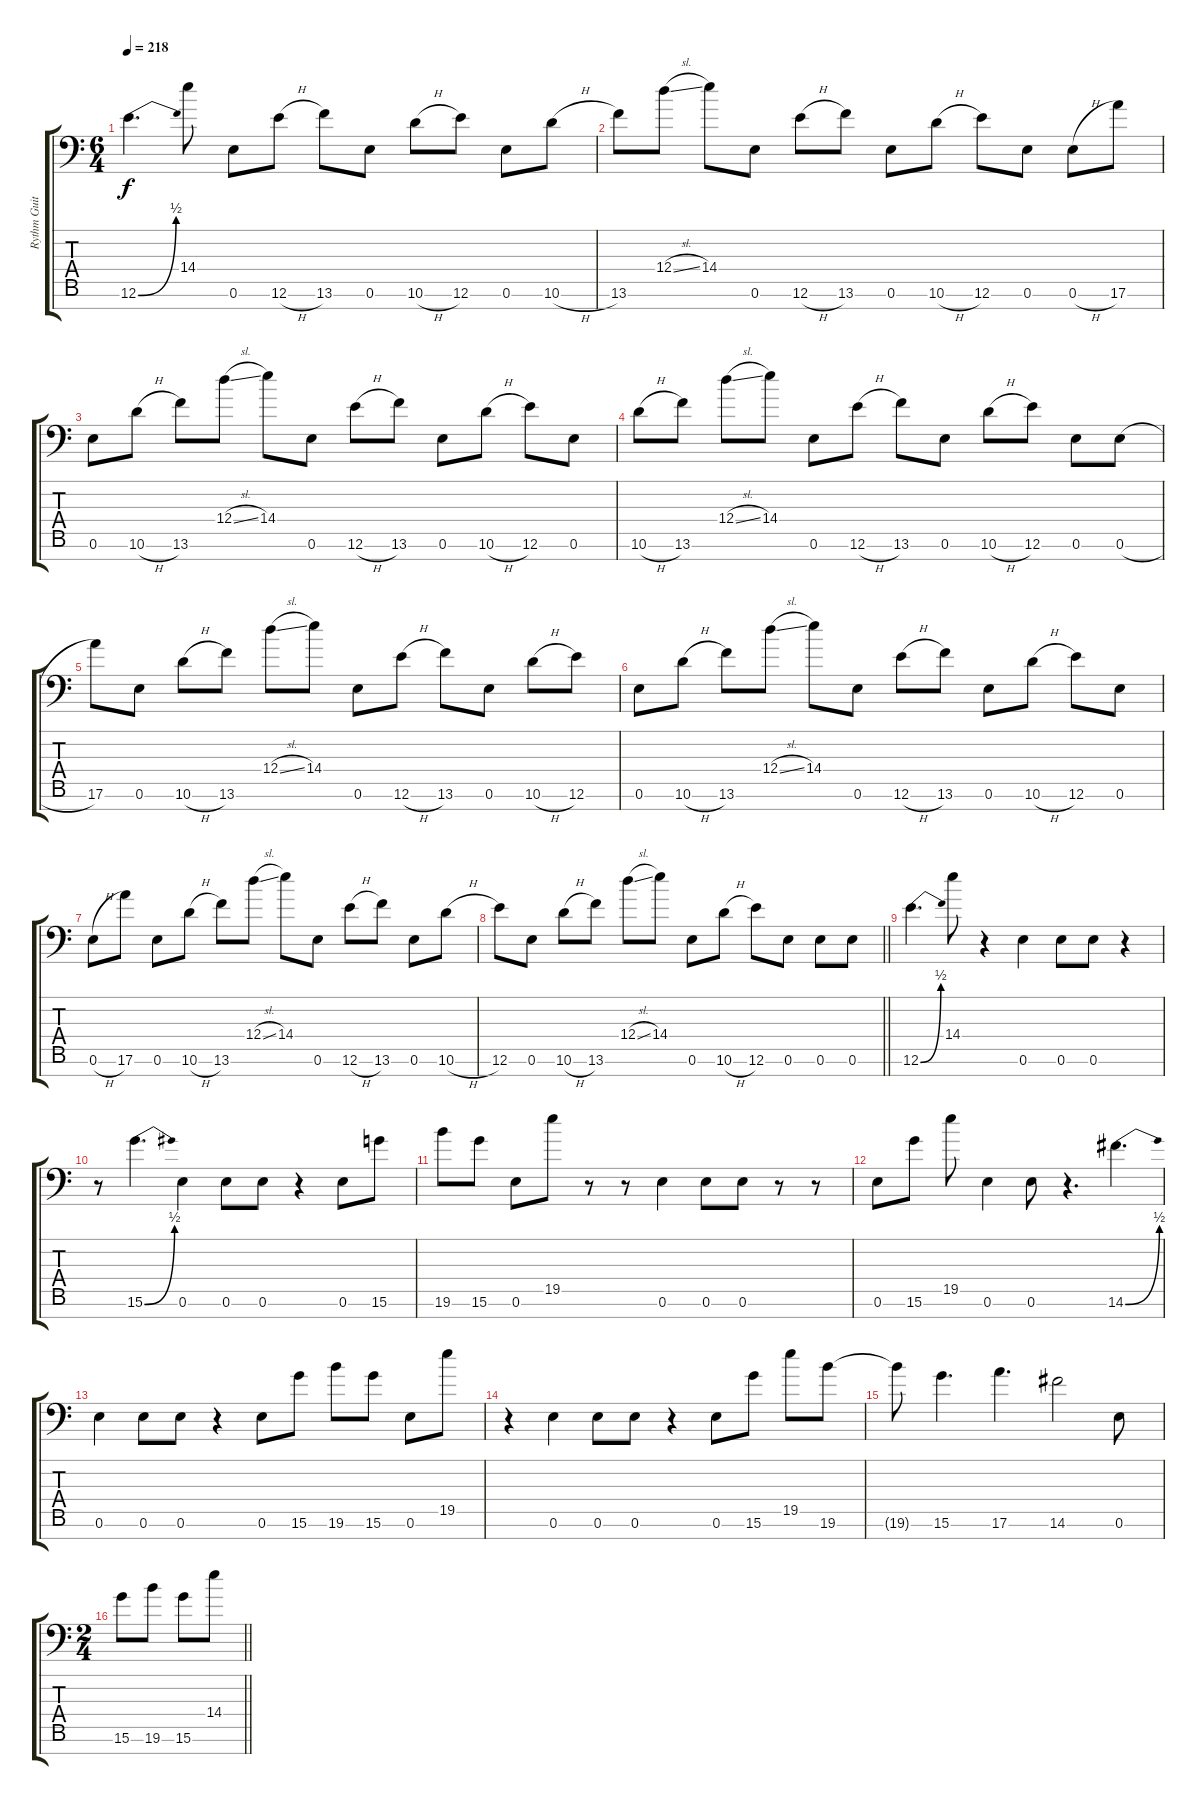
\track ("Rythm Guitar #2" "Rythm Guit") {instrument distortionguitar}
\staff {score tabs}
\tuning (D4 A3 E3 D3 A2 E2 A1) {hide}
\ts (6 4)
\tempo 218
\clef f4
\ks c
12.6{be (bend 0 0 60 2)}.4{d dy f} 14.4.8 0.6.8 12.6{h}.8 13.6.8 0.6.8 10.6{h}.8 12.6.8 0.6.8 10.6{h}.8 |
13.6.8 12.4{sl}.8 14.4.8 0.6.8 12.6{h}.8 13.6.8 0.6.8 10.6{h}.8 12.6.8 0.6.8 0.6{h}.8 17.6.8 |
0.6.8 10.6{h}.8 13.6.8 12.4{sl}.8 14.4.8 0.6.8 12.6{h}.8 13.6.8 0.6.8 10.6{h}.8 12.6.8 0.6.8 |
10.6{h}.8 13.6.8 12.4{sl}.8 14.4.8 0.6.8 12.6{h}.8 13.6.8 0.6.8 10.6{h}.8 12.6.8 0.6.8 0.6{h}.8 |
17.6.8 0.6.8 10.6{h}.8 13.6.8 12.4{sl}.8 14.4.8 0.6.8 12.6{h}.8 13.6.8 0.6.8 10.6{h}.8 12.6.8 |
0.6.8 10.6{h}.8 13.6.8 12.4{sl}.8 14.4.8 0.6.8 12.6{h}.8 13.6.8 0.6.8 10.6{h}.8 12.6.8 0.6.8 |
0.6{h}.8 17.6.8 0.6.8 10.6{h}.8 13.6.8 12.4{sl}.8 14.4.8 0.6.8 12.6{h}.8 13.6.8 0.6.8 10.6{h}.8 |
\barLineRight lightlight
12.6.8 0.6.8 10.6{h}.8 13.6.8 12.4{sl}.8 14.4.8 0.6.8 10.6{h}.8 12.6.8 0.6.8 0.6.8 0.6.8 |
\section ("" "")
12.6{be (bend 0 0 60 2)}.4{d} 14.4.8 r.4 0.6.4 0.6.8 0.6.8 r.4 |
r.8 15.6{be (bend 0 0 60 2)}.4{d} 0.6.4 0.6.8 0.6.8 r.4 0.6.8 15.6.8 |
19.6.8 15.6.8 0.6.8 19.5.8 r.8 r.8 0.6.4 0.6.8 0.6.8 r.8 r.8 |
0.6.8 15.6.8 19.5.8 0.6.4 0.6.8 r.4{d} 14.6{be (bend 0 0 60 2)}.4{d} |
0.6.4 0.6.8 0.6.8 r.4 0.6.8 15.6.8 19.6.8 15.6.8 0.6.8 19.5.8 |
r.4 0.6.4 0.6.8 0.6.8 r.4 0.6.8 15.6.8 19.5.8 19.6.8 |
19.6{t}.8 15.6.4{d} 17.6.4{d} 14.6.2 0.6.8 |
\ts (2 4)
\barLineRight lightlight
15.6.8 19.6.8 15.6.8 14.4.8
